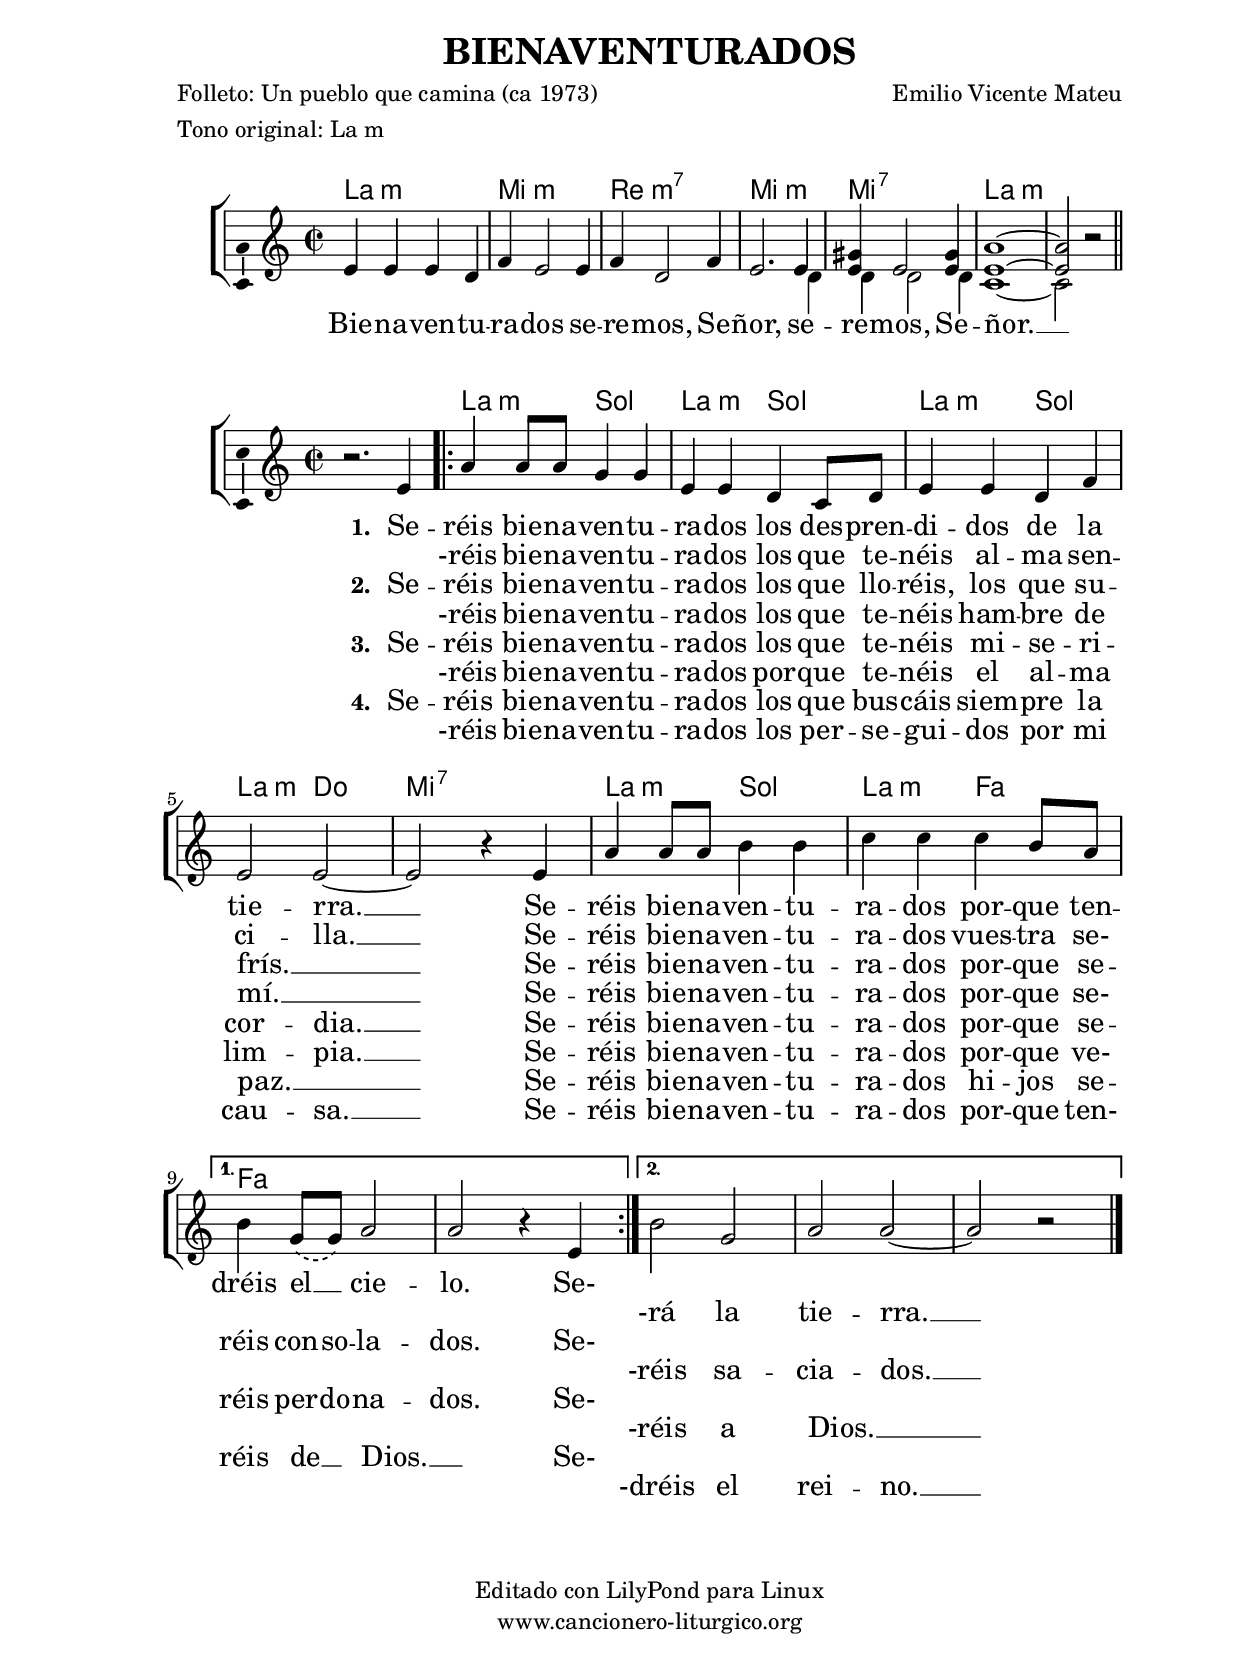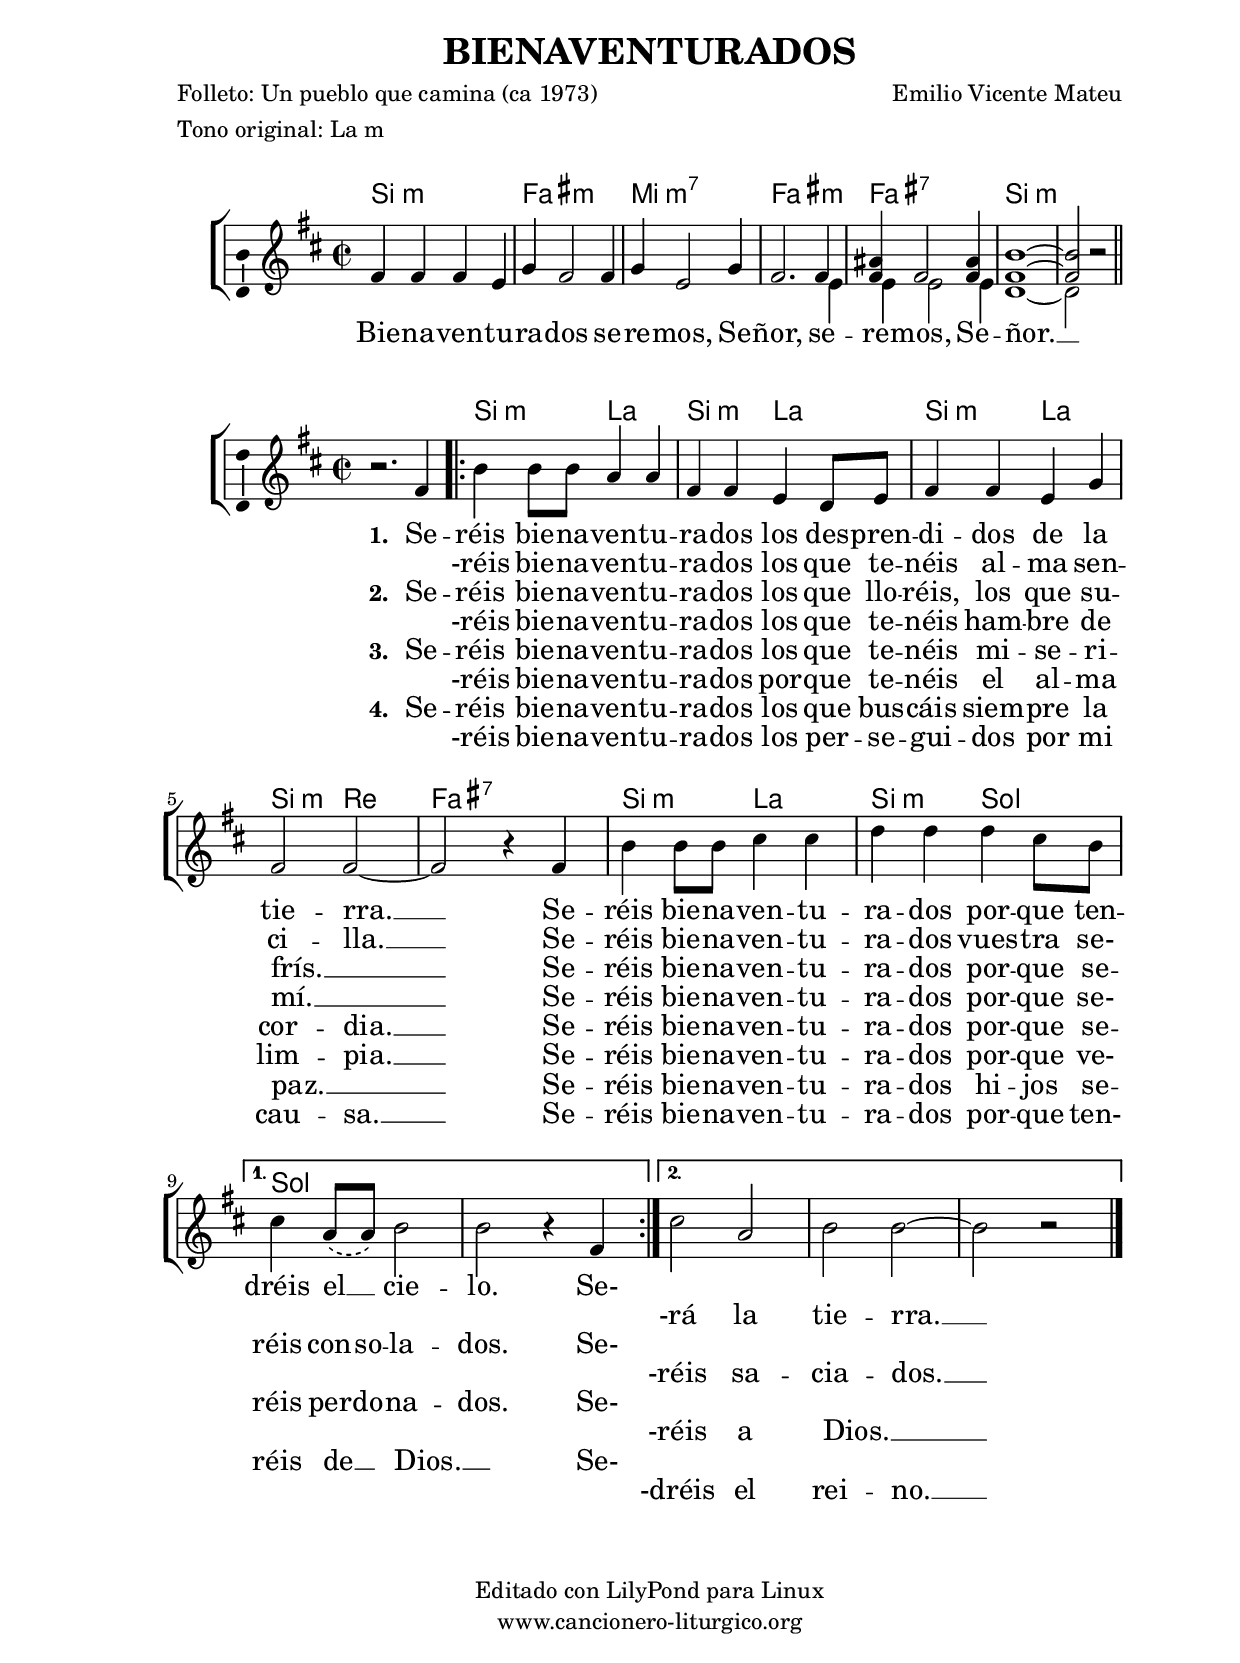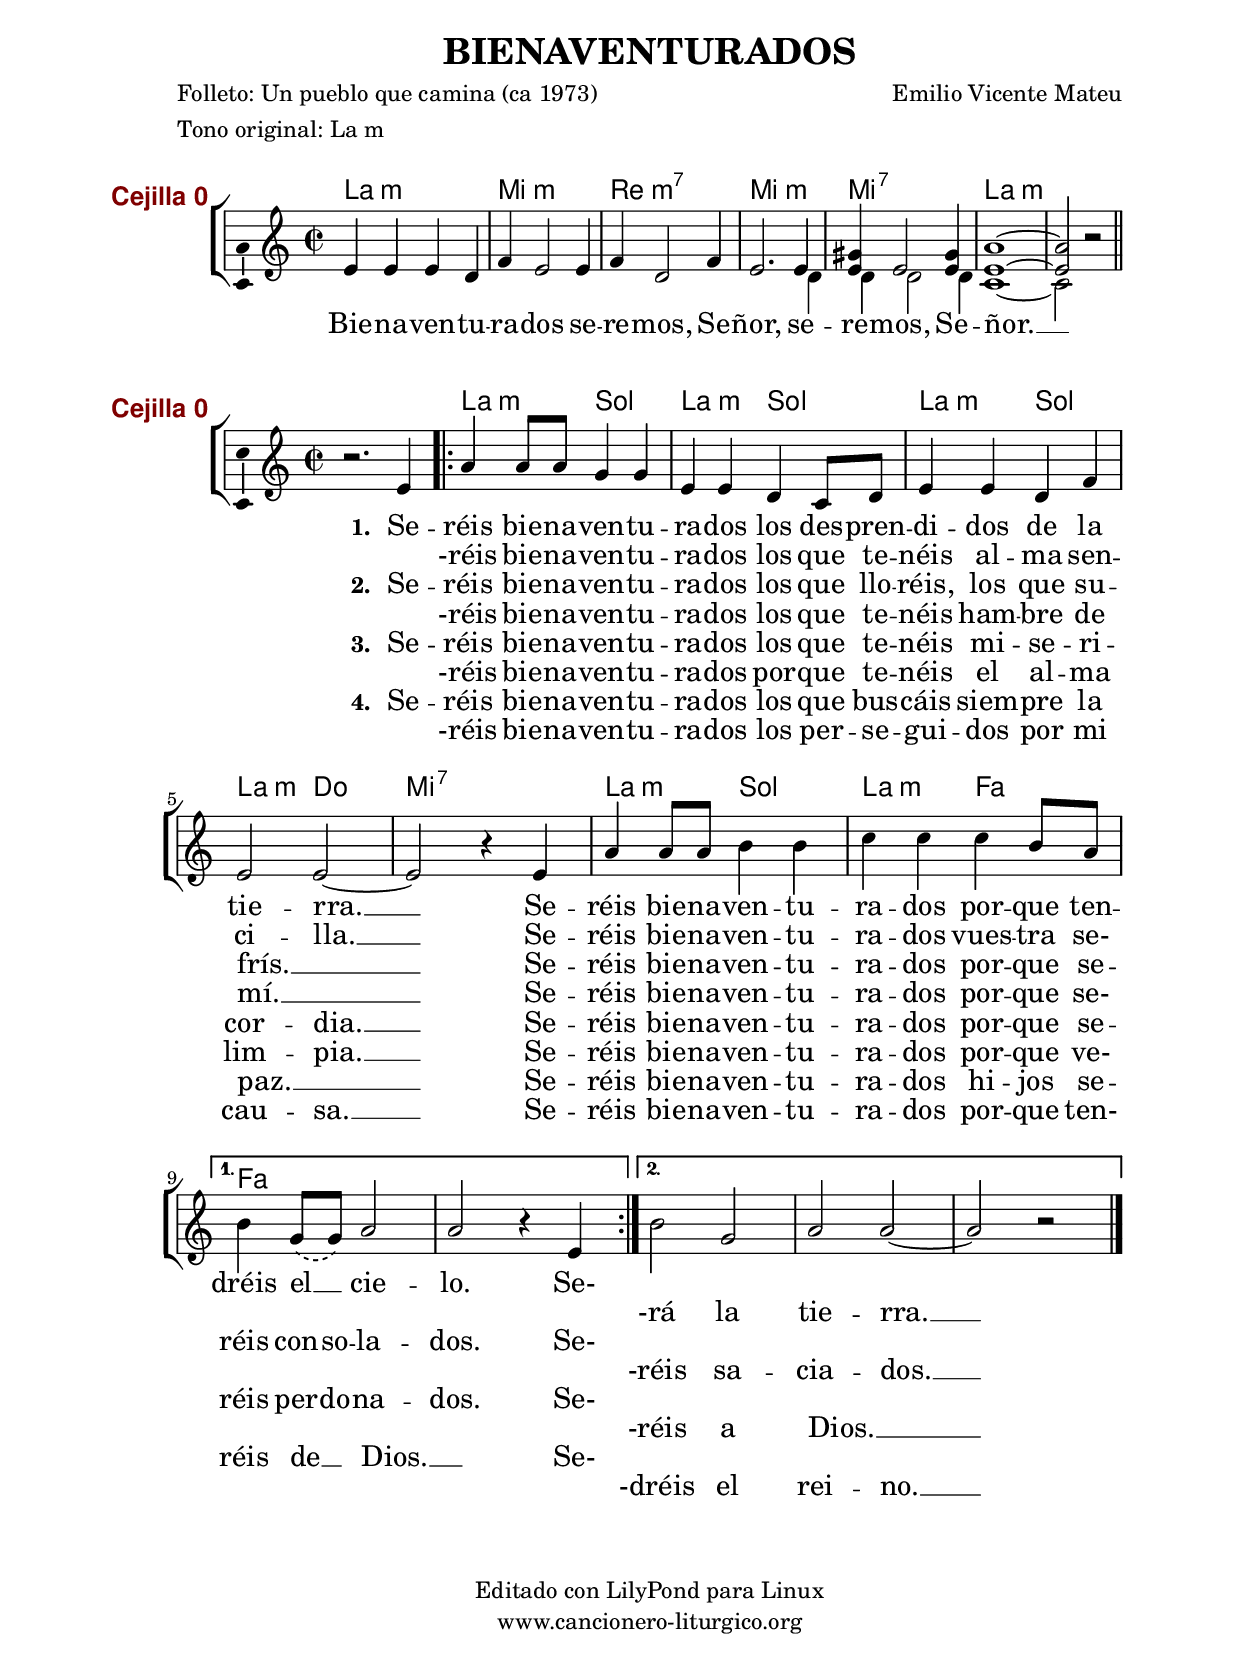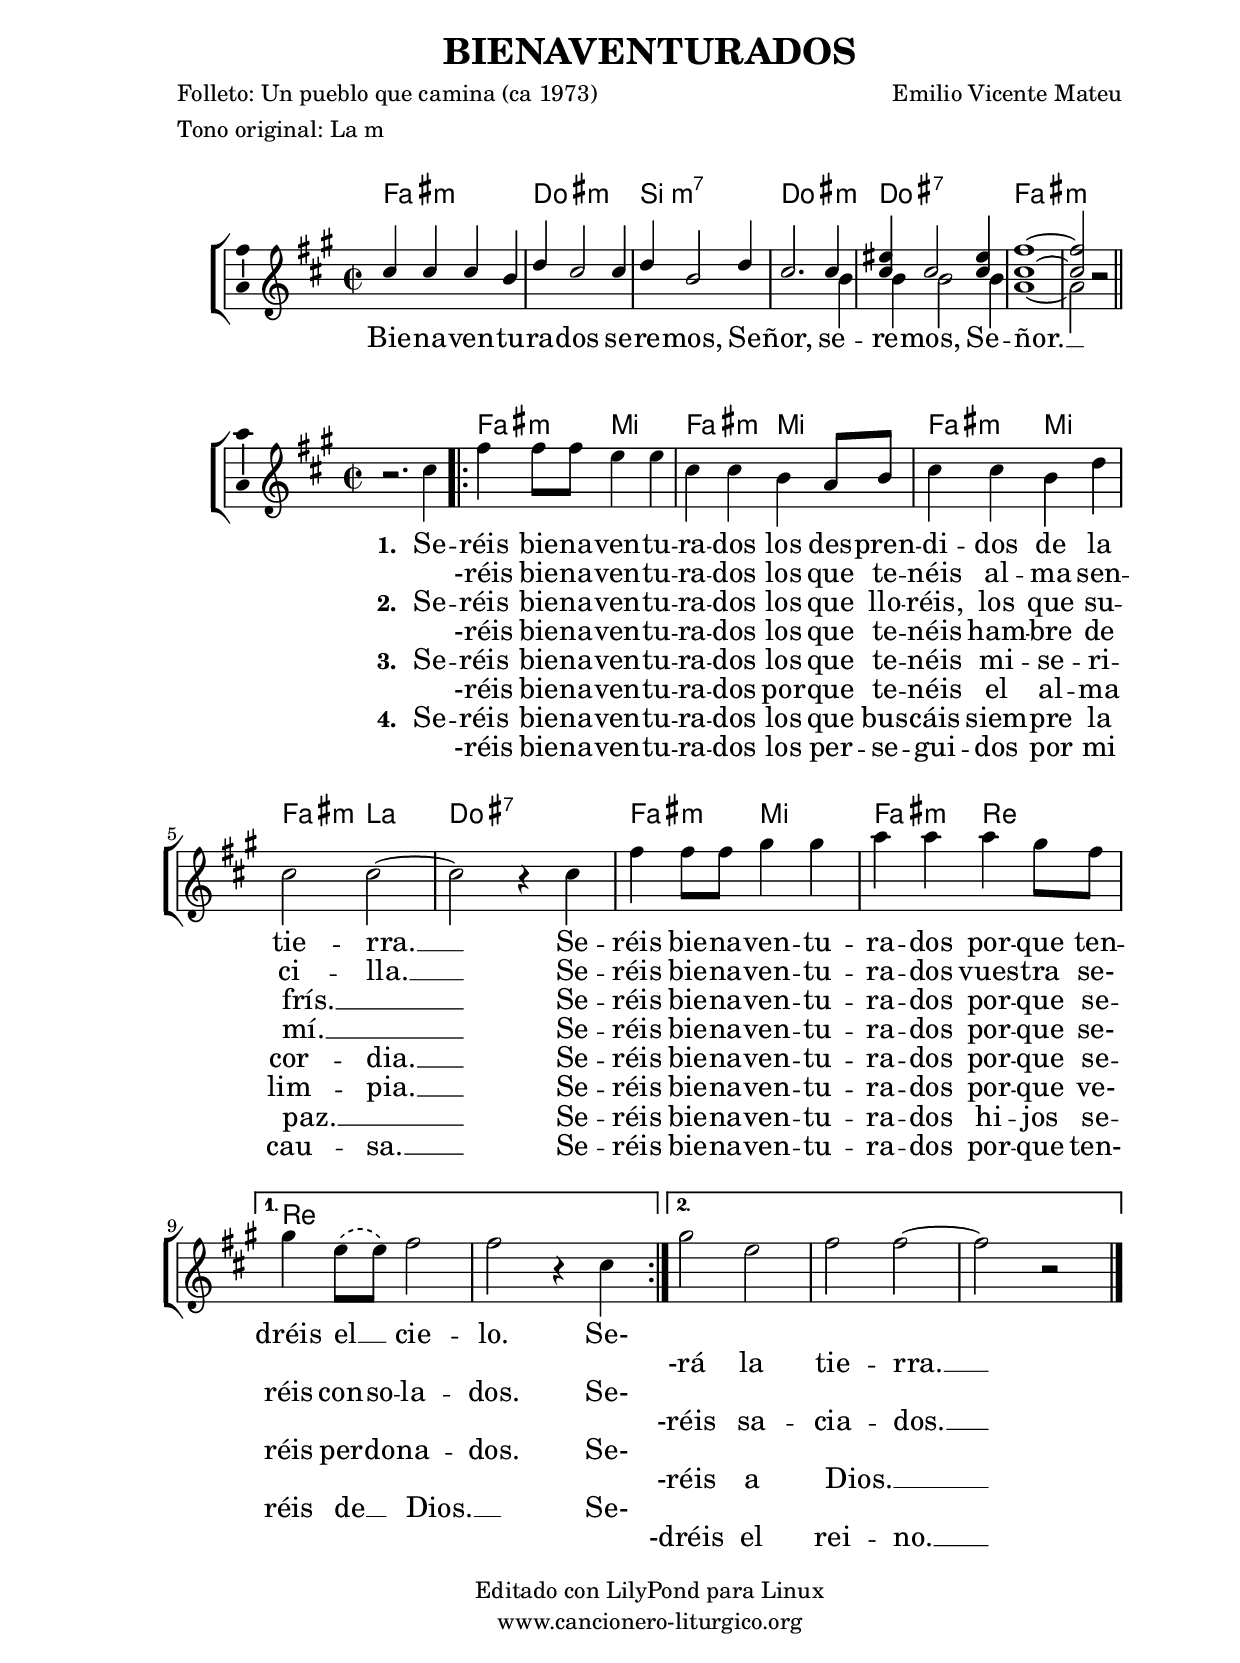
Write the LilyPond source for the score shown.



%versión de lilypond para la que se ha escrito esta partitura:
\version "2.16.0"

	%Tamaño papel
	#(set-default-paper-size "a4")
	%Tamaño partitura
	#(set-global-staff-size 20)
	%No responde al pulsar sobre una nota
	#(ly:set-option 'point-and-click #f)

%parámetros del encabezamiento:
\header {
	title = "BIENAVENTURADOS"
	subtitle = ""
	composer = "Emilio Vicente Mateu"
	poet = "Folleto: Un pueblo que camina (ca 1973)"
	meter = "Tono original: La m"
	arranger = ""
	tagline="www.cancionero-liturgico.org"
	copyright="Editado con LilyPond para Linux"
	tiempo = ""
	usos = "Comunión"
	letra = ""
	}

%parámetros asociados al papel:
\paper  {
	oddHeaderMarkup = \markup {\fill-line { \on-the-fly #not-first-page \fromproperty #'header:title \on-the-fly #not-first-page \fromproperty #'header:composer }}
	evenHeaderMarkup = \markup {\fill-line { \fromproperty #'header:composer \fromproperty #'header:title }}
	#(set-paper-size "a4")
	print-page-number = ##f
	first-page-number = 1
	print-first-page-number = ##f
%	head-separation = 3.0 \cm
	top-margin = 2.0 \cm
	bottom-margin = 0.5\cm
%%%	bottom-margin = -2.5\cm
	left-margin = 3.0 \cm
	line-width = 16.0 \cm 
	indent = 8\mm
	interscoreline = 2.\mm
	between-system-space = 15\mm
%	para que las partituras no llenen la hoja:
	ragged-bottom = ##t
%	idem para la última hoja:
	ragged-last-bottom = ##f
%	para que las partituras llenen el ancho del papel:
	ragged-last = ##f
	after-title-space = 2.5 \cm
%page-count=1
%system-count=8

	%Flexible Vertical Spacing
%	markup-markup-spacing =
%	#'((basic-distance . 15) (minimum-distance . 15) (padding . 3))
	markup-system-spacing =
	#'((basic-distance . 15) (minimum-distance . 15) (padding . 3))
	system-system-spacing =
	#'((basic-distance . 15) (minimum-distance . 15) (padding . 3))
	score-system-spacing =
	#'((basic-distance . 15) (minimum-distance . 15) (padding . 5))
%	top-system-spacing = % header
%	#'((basic-distance . 8) (minimum-distance . 0) (padding . 0))
%	top-markup-spacing =
%	#'((basic-distance . 20) (minimum-distance . 20) (padding . 0))
	last-bottom-spacing = % footer
	#'((basic-distance . 5) (minimum-distance . 5) (padding . 0))
%	score-markup-spacing =
%	#'((basic-distance . 16) (minimum-distance . 13) (padding . 0))

	}


%parámetros que afectan a toda la partitura:
global =  {
	%clave de sol (G):
	\clef G
	%armadura:
%%%	\transpose a c
	\key a \minor
	\tempo 4=170
	\set Score.tempoHideNote = ##t
	}


acordes = {
	\italianChords
	\chordmode {
%%%	\transpose a c
{
a2:m s e:m s d:m7 s e:m s e:7 s a:m s s s
}
}
}

acordesest = {
	\italianChords
	\chordmode {
%%%	\transpose a c

{
s2 s
\repeat volta 2 {
a2:m g a:m g a:m g a:m c e:7 s
a:m g a:m f
}

\alternative {
{
f2 s s s
}
{
f2 s s s s s
}
}

}
}
}

melodia = 
%%%\transpose a c
{
	\relative c'{
	\time 2/2

<<
\new Voice = "arriba"
{
\voiceOne
e4 e e d
f4 e2 e4
f4 d2 f4
e2.
e4
<e gis>4 e2 <e gis>4
<e a>1~
<e a>2
}
%%\\
\new Voice = "arriba"
{
\voiceTwo
s1
s1
s1
s2.
d4
d4 d2 d4
c1~
c2
}
>>
r2

\bar "||"
	}
	}

melodiaest = 
%%%\transpose a c
{
	\relative c'{
	\time 2/2

\phrasingSlurDashed

r2. e4
\repeat volta 2 {
a4 a8 a g4 g
e e d c8 d
e4 e d f
e2 e2~
e2 r4 e4
a4 a8 a b4 b
c4 c c b8 a

\break

}

\alternative {
{
b4 g8 \(g\) a2
a2 r4 e4
}
{
b'2 g
a2 a~
a2 r2
}
}

\bar "|."
	}
	}


texto = \lyricmode {
Bie -- na -- ven -- tu -- ra -- dos se -- re -- mos, Se -- ñor,
se -- re -- mos, Se -- ñor. __

	}

textoest = \lyricmode {
\set stanza =#"1. " Se -- réis bie -- na -- ven -- tu -- ra -- dos
los des -- pren -- di -- dos de la tie -- rra. __
Se -- réis bie -- na -- ven -- tu -- ra -- dos
por -- que ten -- dréis el __ _ cie -- lo. Se-

	}

textoestdos = \lyricmode {
\skip1 -réis bie -- na -- ven -- tu -- ra -- dos
los que te -- néis al -- ma sen -- ci -- lla. __
Se -- réis bie -- na -- ven -- tu -- ra -- dos
vues -- tra se-
\skip1 \skip1 \skip1 \skip1 \skip1 \skip1
-rá la tie -- rra. __

	}

textodest = \lyricmode {
\set stanza =#"2. " Se -- réis bie -- na -- ven -- tu -- ra -- dos
los que llo -- réis, los que su -- frís. __ _
Se -- réis bie -- na -- ven -- tu -- ra -- dos
por -- que se -- réis con -- so -- la -- dos. Se-

	}

textodestdos = \lyricmode {
\skip1 -réis bie -- na -- ven -- tu -- ra -- dos
los que te -- néis ham -- bre de mí. __ _
Se -- réis bie -- na -- ven -- tu -- ra -- dos
por -- que se-
\skip1 \skip1 \skip1 \skip1 \skip1 \skip1
-réis sa -- cia -- dos. __

	}

textotest = \lyricmode {
\set stanza =#"3. " Se -- réis bie -- na -- ven -- tu -- ra -- dos
los que te -- néis mi -- se -- ri -- cor -- dia. __
Se -- réis bie -- na -- ven -- tu -- ra -- dos
por -- que se -- réis per -- do -- na -- dos. Se-

	}

textotestdos = \lyricmode {
\skip1 -réis bie -- na -- ven -- tu -- ra -- dos
por -- que te -- néis el al -- ma lim -- pia. __
Se -- réis bie -- na -- ven -- tu -- ra -- dos
por -- que ve-
\skip1 \skip1 \skip1 \skip1 \skip1 \skip1
-réis a Dios. __ _

	}

textocest = \lyricmode {
\set stanza =#"4. " Se -- réis bie -- na -- ven -- tu -- ra -- dos
los que bus -- cáis siem -- pre la paz. __ _
Se -- réis bie -- na -- ven -- tu -- ra -- dos
hi -- jos se -- réis de __ _ Dios. __ _ Se-

	}

textocestdos = \lyricmode {
\skip1 -réis bie -- na -- ven -- tu -- ra -- dos
los per -- se -- gui -- dos por mi cau -- sa. __
Se -- réis bie -- na -- ven -- tu -- ra -- dos
por -- que ten-
\skip1 \skip1 \skip1 \skip1 \skip1 \skip1
-dréis el rei -- no. __

	}


acordesStaff = \context ChordNames = acordesStaff <<
	\set chordChanges = ##t
	\acordes
	>>

acordesestStaff = \context ChordNames = acordesestStaff <<
	\set chordChanges = ##t
	\acordesest
	>>


%%%%%%%%%%%%%%%%%%%%%%%%%%%%%%%%%%% CEJILLA %%%%%%%%%%%%%%%%%%%%%%%%%%%%%%%%%%%
acordescejilla = {
%%%	\override ChordNames.ChordName #'font-size = #-1
%%%	\override ChordNames.ChordName #'font-series = #'bold
	\transpose c c {
		\acordes
		}
	}

acordescejillaStaff = \context ChordNames = acordescejillaStaff <<
	\set Staff.instrumentName = \markup \with-color #darkred \larger \bold \sans "Cejilla 0"
	\set chordChanges = ##t
	\acordescejilla
	>>
acordesestcejilla = {
%%%	\override ChordNames.ChordName #'font-size = #-1
%%%	\override ChordNames.ChordName #'font-series = #'bold
	\transpose c c {
		\acordesest
		}
	}

acordesestcejillaStaff = \context ChordNames = acordesestcejillaStaff <<
	\set Staff.instrumentName = \markup \with-color #darkred \larger \bold \sans "Cejilla 0"
	\set chordChanges = ##t
	\acordesestcejilla
	>>
%%%%%%%%%%%%%%%%%%%%%%%%%%%%%%%%%%% CEJILLA %%%%%%%%%%%%%%%%%%%%%%%%%%%%%%%%%%%


vozStaff = \context Staff = vozStaff
\with {\consists "Ambitus_engraver"}
<<
%	\set Staff.instrumentName = ""
%	\set Staff.shortInstrumentName = ""
%	\set Staff.midiInstrument = #"clarinet"
%	\set Staff.midiInstrument = #"cello"
%	\set Staff.midiInstrument = #"flute"
	\set Staff.midiInstrument = #"electric guitar (jazz)"
%	\set Staff.midiInstrument = #"english horn"
%	\set Staff.midiInstrument = #"violin"
%	\set Staff.midiInstrument = #"glockenspiel"
	\set Staff.midiMinimumVolume = #0.7
	\set Staff.midiMaximumVolume = #0.9
	\global
	\melodia
	>>

vozestStaff = \context Voice = vozestStaff
\with {\consists "Ambitus_engraver"}
<<
%	\set Staff.instrumentName = ""
%	\set Staff.shortInstrumentName = ""
%	\set Staff.midiInstrument = #"clarinet"
%	\set Staff.midiInstrument = #"cello"
%	\set Staff.midiInstrument = #"flute"
	\set Staff.midiInstrument = #"electric guitar (jazz)"
%	\set Staff.midiInstrument = #"english horn"
%	\set Staff.midiInstrument = #"violin"
%	\set Staff.midiInstrument = #"glockenspiel"
	\set Staff.midiMinimumVolume = #0.7
	\set Staff.midiMaximumVolume = #0.9
	\global
	\melodiaest
	>>

textoStaff = \context Lyrics = textoStaff <<
%%%	\lyricsto vozStaff \texto
	\lyricsto arriba \texto
	>>

textoestStaff = \context Lyrics = textoestStaff <<
	\lyricsto vozestStaff \textoest
	>>

textoestdosStaff = \context Lyrics = textoestdosStaff <<
	\lyricsto vozestStaff \textoestdos
	>>

textodestStaff = \context Lyrics = textodestStaff <<
	\lyricsto vozestStaff \textodest
	>>

textodestdosStaff = \context Lyrics = textodestdosStaff <<
	\lyricsto vozestStaff \textodestdos
	>>

textotestStaff = \context Lyrics = textotestStaff <<
	\lyricsto vozestStaff \textotest
	>>

textotestdosStaff = \context Lyrics = textotestdosStaff <<
	\lyricsto vozestStaff \textotestdos
	>>

textocestStaff = \context Lyrics = textocestStaff <<
	\lyricsto vozestStaff \textocest
	>>

textocestdosStaff = \context Lyrics = textocestdosStaff <<
	\lyricsto vozestStaff \textocestdos
	>>


\book {
	\score {
		\context ChoirStaff {
			\override StaffGroup.SystemStartBracket #'collapse-height = #1
			\override Score.SystemStartBar #'collapse-height = #1
			<<
			\acordesStaff
			\vozStaff
			\textoStaff
			>>
			}
		\layout {
system-count=1
	    		\context {
				\Lyrics
				\override LyricText #'font-size = #2
				}
	   		 \context {
				\Score
				\override StaffSymbol #'staff-space = #(magstep +3)
				}
			}
		}
	\score {
		\context ChoirStaff {
			\override StaffGroup.SystemStartBracket #'collapse-height = #1
			\override Score.SystemStartBar #'collapse-height = #1
			<<
			\acordesestStaff
			\vozestStaff
			\textoestStaff
			\textoestdosStaff
			\textodestStaff
			\textodestdosStaff
			\textotestStaff
			\textotestdosStaff
			\textocestStaff
			\textocestdosStaff
			>>
			}
		\layout {
system-count=3
	    		\context {
				\Lyrics
				\override LyricText #'font-size = #2
				}
	   		 \context {
				\Score
				\override StaffSymbol #'staff-space = #(magstep +3)
				}
			}
		}
	\score {
		\unfoldRepeats
		\context ChoirStaff {
			<<
			\acordesStaff
			\vozStaff
			>>
			<<
			\acordesestStaff
			\vozestStaff
			>>
			}
		\midi {
	  		\context {
	  			\Score
				tempoWholesPerMinute = #(ly:make-moment 70 4)
				}
			}
		}
	}


%Partitura para guitarra
#(define output-suffix "G")
\book {
	\score {
		\context ChoirStaff {
			\override StaffGroup.SystemStartBracket #'collapse-height = #1
			\override Score.SystemStartBar #'collapse-height = #1
			<<
			\acordescejillaStaff
			\vozStaff
			\textoStaff
			>>
			}
		\layout {
system-count=1
%%%%%%%%%%%%%%%%%%%%%%%%%%%%%%%%%%% CEJILLA %%%%%%%%%%%%%%%%%%%%%%%%%%%%%%%%%%%
			\context {
				\ChordNames \consists Instrument_name_engraver
				}
%%%%%%%%%%%%%%%%%%%%%%%%%%%%%%%%%%% CEJILLA %%%%%%%%%%%%%%%%%%%%%%%%%%%%%%%%%%%
	    		\context {
				\Lyrics
				\override LyricText #'font-size = #2
				}
	   		 \context {
				\Score
				\override StaffSymbol #'staff-space = #(magstep +3)
				}
			}
		}
	\score {
		\context ChoirStaff {
			\override StaffGroup.SystemStartBracket #'collapse-height = #1
			\override Score.SystemStartBar #'collapse-height = #1
			<<
			\acordesestcejillaStaff
			\vozestStaff
			\textoestStaff
			\textoestdosStaff
			\textodestStaff
			\textodestdosStaff
			\textotestStaff
			\textotestdosStaff
			\textocestStaff
			\textocestdosStaff
			>>
			}
		\layout {
system-count=3
%%%%%%%%%%%%%%%%%%%%%%%%%%%%%%%%%%% CEJILLA %%%%%%%%%%%%%%%%%%%%%%%%%%%%%%%%%%%
			\context {
				\ChordNames \consists Instrument_name_engraver
				}
%%%%%%%%%%%%%%%%%%%%%%%%%%%%%%%%%%% CEJILLA %%%%%%%%%%%%%%%%%%%%%%%%%%%%%%%%%%%
	    		\context {
				\Lyrics
				\override LyricText #'font-size = #2
				}
	   		 \context {
				\Score
				\override StaffSymbol #'staff-space = #(magstep +3)
				}
			}
		}
	}


#(define output-suffix "C")
\book {
	\score {
		\context ChoirStaff {
			\override StaffGroup.SystemStartBracket #'collapse-height = #1
			\override Score.SystemStartBar #'collapse-height = #1
\transpose c d
			<<
			\acordesStaff
			\vozStaff
			\textoStaff
			>>
			}
		\layout {
system-count=1
	    		\context {
				\Lyrics
				\override LyricText #'font-size = #2
				}
	   		 \context {
				\Score
				\override StaffSymbol #'staff-space = #(magstep +3)
				}
			}
		}
	\score {
		\context ChoirStaff {
			\override StaffGroup.SystemStartBracket #'collapse-height = #1
			\override Score.SystemStartBar #'collapse-height = #1
\transpose c d
			<<
			\acordesestStaff
			\vozestStaff
			\textoestStaff
			\textoestdosStaff
			\textodestStaff
			\textodestdosStaff
			\textotestStaff
			\textotestdosStaff
			\textocestStaff
			\textocestdosStaff
			>>
			}
		\layout {
system-count=3
	    		\context {
				\Lyrics
				\override LyricText #'font-size = #2
				}
	   		 \context {
				\Score
				\override StaffSymbol #'staff-space = #(magstep +3)
				}
			}
		}
	}


#(define output-suffix "S")
\book {
	\score {
		\context ChoirStaff {
			\override StaffGroup.SystemStartBracket #'collapse-height = #1
			\override Score.SystemStartBar #'collapse-height = #1
\transpose c a
			<<
			\acordesStaff
			\vozStaff
			\textoStaff
			>>
			}
		\layout {
system-count=1
	    		\context {
				\Lyrics
				\override LyricText #'font-size = #2
				}
	   		 \context {
				\Score
				\override StaffSymbol #'staff-space = #(magstep +3)
				}
			}
		}
	\score {
		\context ChoirStaff {
			\override StaffGroup.SystemStartBracket #'collapse-height = #1
			\override Score.SystemStartBar #'collapse-height = #1
\transpose c a
			<<
			\acordesestStaff
			\vozestStaff
			\textoestStaff
			\textoestdosStaff
			\textodestStaff
			\textodestdosStaff
			\textotestStaff
			\textotestdosStaff
			\textocestStaff
			\textocestdosStaff
			>>
			}
		\layout {
system-count=3
	    		\context {
				\Lyrics
				\override LyricText #'font-size = #2
				}
	   		 \context {
				\Score
				\override StaffSymbol #'staff-space = #(magstep +3)
				}
			}
		}
	}


